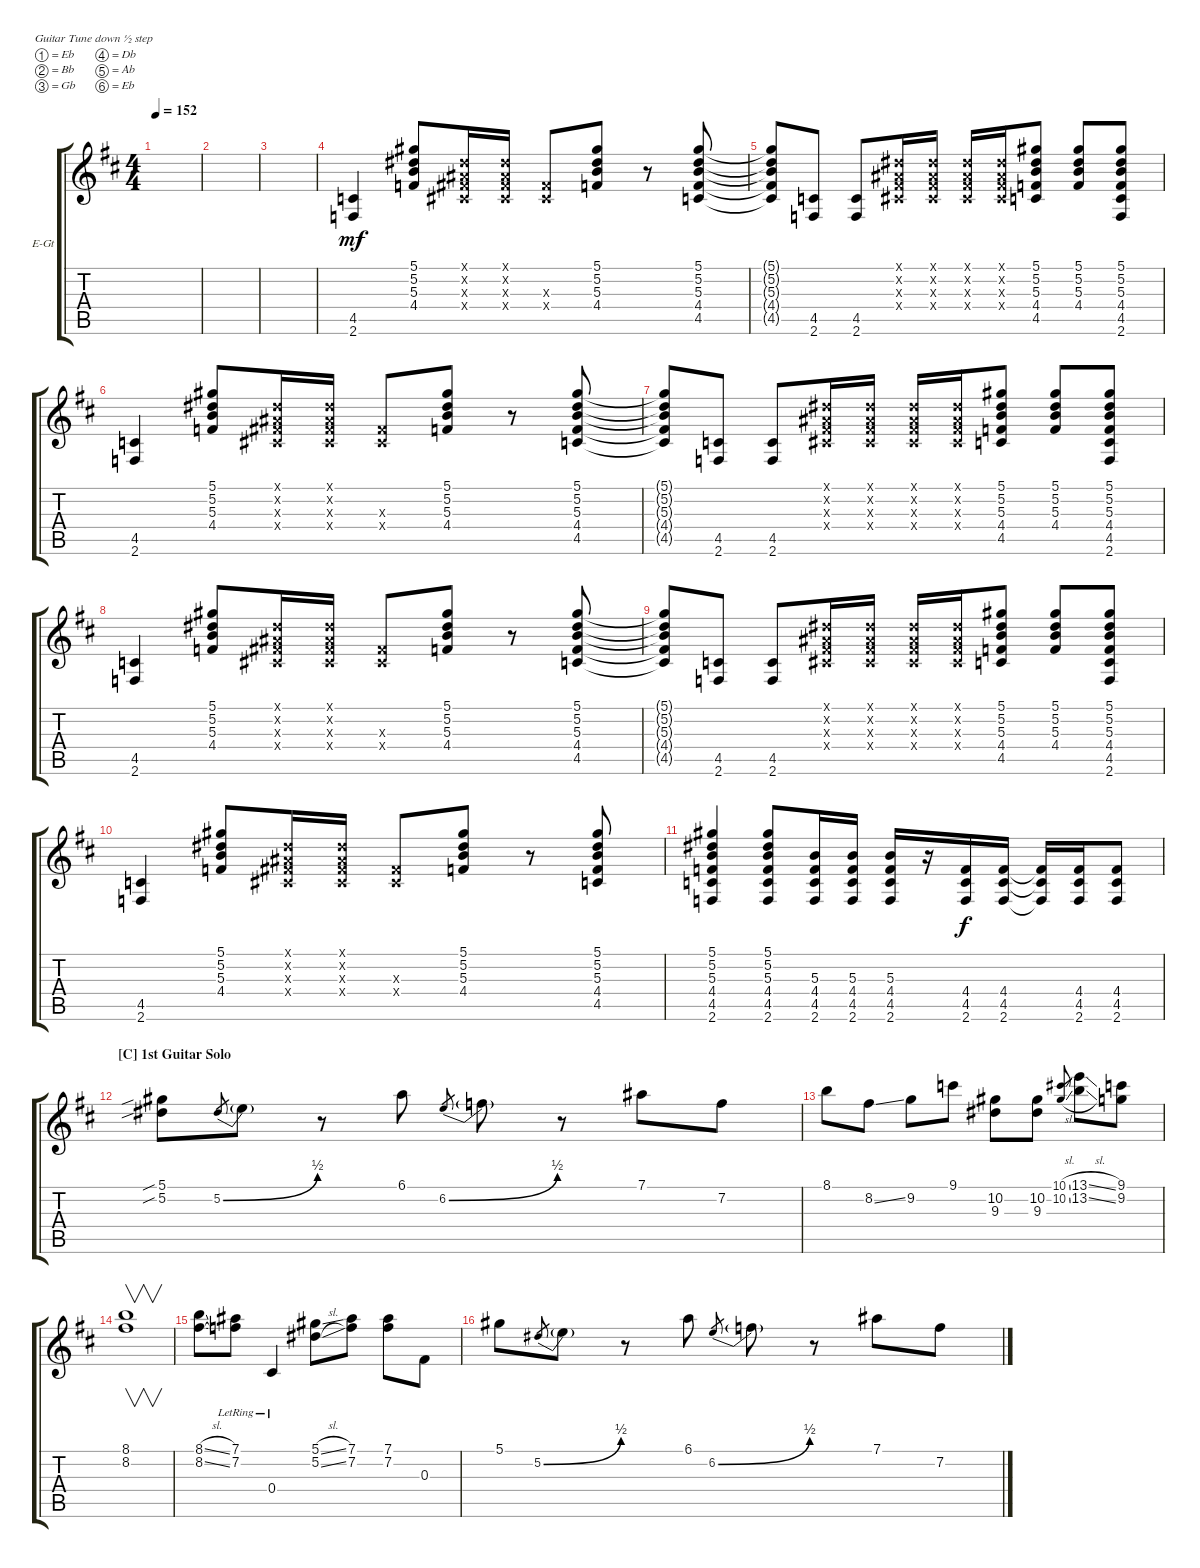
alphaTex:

\defaultSystemsLayout 4
\bracketExtendMode groupsimilarinstruments
\firstSystemTrackNameOrientation horizontal
\otherSystemsTrackNameOrientation horizontal
\track ("Electric Guitar" "E-Gt") {instrument distortionguitar}
\staff {score tabs}
\tuning (Eb4 Bb3 Gb3 Db3 Ab2 Eb2)
\ts (4 4)
\tempo 152
\clef g2
\scale
1.06305
\ks d
|
\scale
0.936948 |
\scale
1.06305 |
\scale
0.936948 (2.6 4.5).4{dy mf} (4.4 5.3 5.2 5.1).8 (0.4{x} 0.3{x} 0.2{x} 0.1{x}).16 (0.4{x} 0.3{x} 0.2{x} 0.1{x}).16 (0.4{x} 0.3{x}).8 (4.4 5.3 5.2 5.1).8 r.8 (4.4 4.5 5.3 5.2 5.1).8 |
\scale
1.06305 (4.4{t} 4.5{t} 5.3{t} 5.2{t} 5.1{t}).8 (2.6 4.5).8 (2.6 4.5).8{beam merge} (0.4{x} 0.3{x} 0.2{x} 0.1{x}).16{beam merge} (0.4{x} 0.3{x} 0.2{x} 0.1{x}).16{beam split} (0.4{x} 0.3{x} 0.2{x} 0.1{x}).16{beam merge} (0.4{x} 0.3{x} 0.2{x} 0.1{x}).16{beam merge} (5.1 5.2 5.3 4.4 4.5).8 (5.2 5.1 5.3 4.4).8 (2.6 4.5 4.4 5.3 5.2 5.1).8 |
\scale
0.936948 (2.6 4.5).4 (4.4 5.3 5.2 5.1).8 (0.4{x} 0.3{x} 0.2{x} 0.1{x}).16 (0.4{x} 0.3{x} 0.2{x} 0.1{x}).16 (0.4{x} 0.3{x}).8 (4.4 5.3 5.2 5.1).8 r.8 (4.4 4.5 5.3 5.2 5.1).8 |
\scale
1.06305 (4.4{t} 4.5{t} 5.3{t} 5.2{t} 5.1{t}).8 (2.6 4.5).8 (2.6 4.5).8{beam merge} (0.4{x} 0.3{x} 0.2{x} 0.1{x}).16{beam merge} (0.4{x} 0.3{x} 0.2{x} 0.1{x}).16{beam split} (0.4{x} 0.3{x} 0.2{x} 0.1{x}).16{beam merge} (0.4{x} 0.3{x} 0.2{x} 0.1{x}).16{beam merge} (5.1 5.2 5.3 4.4 4.5).8 (5.2 5.1 5.3 4.4).8 (2.6 4.5 4.4 5.3 5.2 5.1).8 |
\scale
0.936948 (2.6 4.5).4 (4.4 5.3 5.2 5.1).8 (0.4{x} 0.3{x} 0.2{x} 0.1{x}).16 (0.4{x} 0.3{x} 0.2{x} 0.1{x}).16 (0.4{x} 0.3{x}).8 (4.4 5.3 5.2 5.1).8 r.8 (4.4 4.5 5.3 5.2 5.1).8 |
\scale
1.06305 (4.4{t} 4.5{t} 5.3{t} 5.2{t} 5.1{t}).8 (2.6 4.5).8 (2.6 4.5).8{beam merge} (0.4{x} 0.3{x} 0.2{x} 0.1{x}).16{beam merge} (0.4{x} 0.3{x} 0.2{x} 0.1{x}).16{beam split} (0.4{x} 0.3{x} 0.2{x} 0.1{x}).16{beam merge} (0.4{x} 0.3{x} 0.2{x} 0.1{x}).16{beam merge} (5.1 5.2 5.3 4.4 4.5).8 (5.2 5.1 5.3 4.4).8 (2.6 4.5 4.4 5.3 5.2 5.1).8 |
\scale
0.936948 (2.6 4.5).4 (4.4 5.3 5.2 5.1).8 (0.4{x} 0.3{x} 0.2{x} 0.1{x}).16 (0.4{x} 0.3{x} 0.2{x} 0.1{x}).16 (0.4{x} 0.3{x}).8 (4.4 5.3 5.2 5.1).8 r.8 (4.4 4.5 5.3 5.2 5.1).8 |
\scale
1.06305 (2.6 4.5 4.4 5.3 5.2 5.1).4 (2.6 4.5 4.4 5.3 5.2 5.1).8 (2.6 4.5 4.4 5.3).16 (2.6 4.5 4.4 5.3).16 (2.6 4.5 4.4 5.3).16 r.16 (2.6 4.5 4.4).16{dy f} (2.6 4.5 4.4).16 (4.5{t} 4.4{t} 2.6{t}).16 (2.6 4.5 4.4).16 (2.6 4.5 4.4).8 |
\section ("C" "1st Guitar Solo")
\scale
0.936948 (5.1{sib} 5.2{sib}).8 5.2{be (bend 0 0 16.2 2)}.8{gr} 5.2{t}.8 r.8 6.1.8 6.2{be (bend 0 0 15.6 2)}.8{gr} 6.2{t}.8 r.8 7.1.8 7.2.8 |
\scale
1.06305 8.1.8 8.2{ss}.8 9.2.8 9.1.8 (9.3 10.2).8 (9.3 10.2).8 (10.1{sl} 10.2{sl}).8{gr} (13.2{sl} 13.1{sl}).8 (9.1 9.2).8 |
\scale
0.936948 (8.1 8.2).1{v} |
\scale
1.06305 (8.1{sl} 8.2{sl}).8 (7.1{lr} 7.2{lr}).8 0.4{lr}.4 (5.1{sl} 5.2{sl}).8 (7.2 7.1).8 (7.2 7.1).8 0.3.8 |
\scale
0.936948 5.1.8 5.2{be (bend 0 0 15 2)}.8{gr} 5.2{t}.8 r.8 6.1.8 6.2{be (bend 0 0 16.2 2)}.8{gr} 6.2{t}.8 r.8 7.1.8 7.2.8
